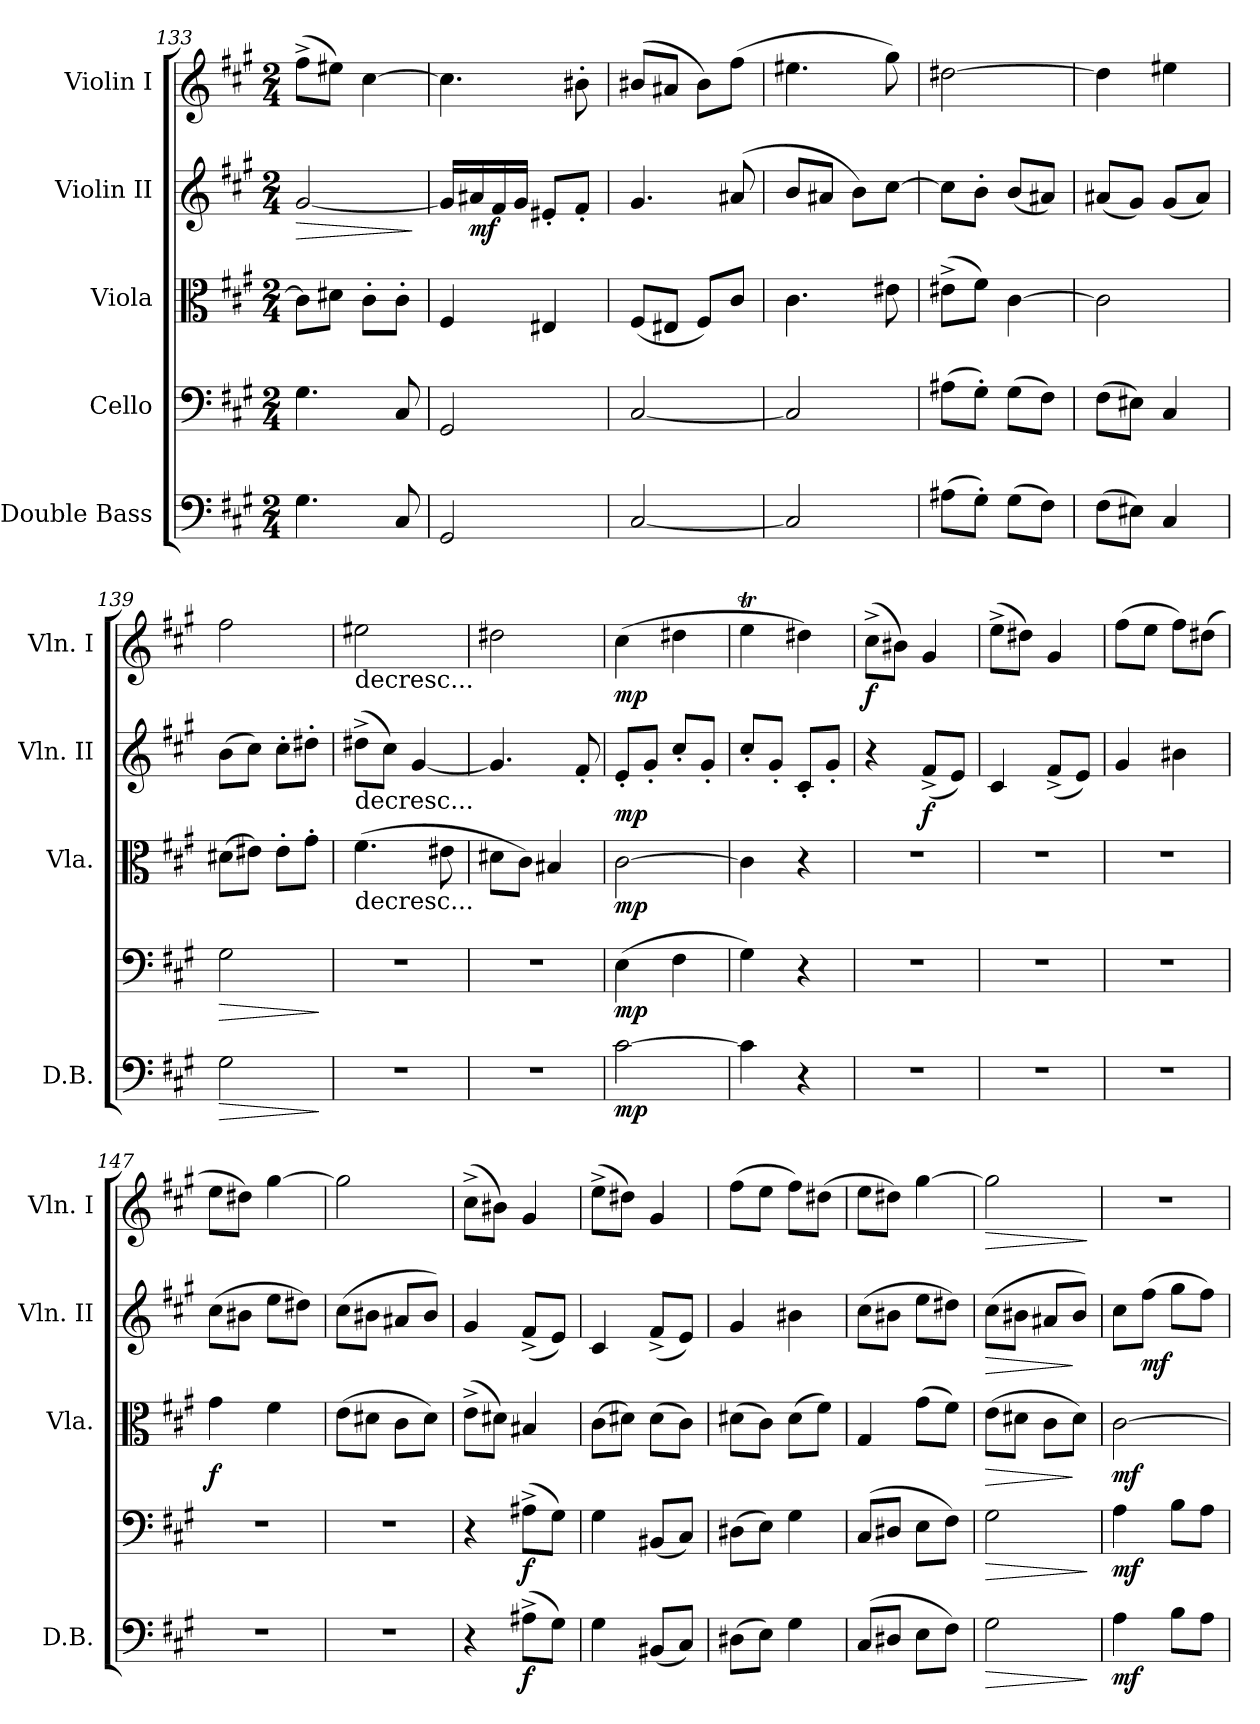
**kern	**dynam	**kern	**dynam	**kern	**dynam	**kern	**dynam	**kern	**dynam
*part5	*part5	*part4	*part4	*part3	*part3	*part2	*part2	*part1	*part1
*staff5	*staff5	*staff4	*staff4	*staff3	*staff3	*staff2	*staff2	*staff1	*staff1
*I"Double Bass	*	*I"Cello	*	*I"Viola	*	*I"Violin II	*	*I"Violin I	*
*I'D.B.	*	*	*	*I'Vla.	*	*I'Vln. II	*	*I'Vln. I	*
*clefF4	*	*clefF4	*	*clefC3	*	*clefG2	*	*clefG2	*
*ITrd7c12	*	*	*	*	*	*	*	*	*
*k[f#c#g#]	*	*k[f#c#g#]	*	*k[f#c#g#]	*	*k[f#c#g#]	*	*k[f#c#g#]	*
*A:	*	*A:	*	*A:	*	*A:	*	*A:	*
*M2/4	*	*M2/4	*	*M2/4	*	*M2/4	*	*M2/4	*
=133	=133	=133	=133	=133	=133	=133	=133	=133	=133
!	!	!	!	!	!	!	!LO:HP:b	!	!
4.GG#\	.	4.G#\	.	8c#\L]	.	[2g#/	>	(>8ff#^>\L	.
.	.	.	.	8d#X\J	.	.	.	8ee#X\J)	.
.	.	.	.	8c#'>\L	.	.	.	[4cc#\	.
8CC#/	.	8C#/	.	8c#'>\J	.	.	.	.	.
.	.	.	.	.	.	.	]	.	.
=134	=134	=134	=134	=134	=134	=134	=134	=134	=134
2GGG#/	.	2GG#/	.	4F#/	.	16g#/LL]	.	4.cc#\]	.
!	!	!	!	!	!	!	!LO:DY:b	!	!
.	.	.	.	.	.	16a#X/	mf	.	.
.	.	.	.	.	.	16f#/	.	.	.
.	.	.	.	.	.	16g#/JJ	.	.	.
.	.	.	.	4E#X/	.	8e#X'</L	.	.	.
.	.	.	.	.	.	8f#'</J	.	8b#X'>\	.
=135	=135	=135	=135	=135	=135	=135	=135	=135	=135
[2CC#/	.	[2C#/	.	(<8F#/L	.	4.g#/	.	(>8b#X/L	.
.	.	.	.	8E#X/J	.	.	.	8a#X/J	.
.	.	.	.	8F#/L)	.	.	.	8b#\L)	.
.	.	.	.	8c#/J	.	(>8a#X/	.	(>8ff#\J	.
!!LO:PB:g=z
=136	=136	=136	=136	=136	=136	=136	=136	=136	=136
2CC#/]	.	2C#/]	.	4.c#\	.	8b/L	.	4.ee#X\	.
.	.	.	.	.	.	8a#X/J	.	.	.
.	.	.	.	.	.	8b\L)	.	.	.
.	.	.	.	8e#X\	.	[8cc#\J	.	8gg#\)	.
=137	=137	=137	=137	=137	=137	=137	=137	=137	=137
(>8AA#X\L	.	(>8A#X\L	.	(>8e#X^>\L	.	8cc#\L]	.	[2dd#X\	.
8GG#'>\J)	.	8G#'>\J)	.	8f#\J)	.	8b'>\J	.	.	.
(>8GG#\L	.	(>8G#\L	.	[4c#\	.	(<8b/L	.	.	.
8FF#\J)	.	8F#\J)	.	.	.	8a#X/J)	.	.	.
=138	=138	=138	=138	=138	=138	=138	=138	=138	=138
(>8FF#\L	.	(>8F#\L	.	2c#\]	.	(<8a#X/L	.	4dd#\]	.
8EE#X\J)	.	8E#X\J)	.	.	.	8g#/J)	.	.	.
4CC#/	.	4C#/	.	.	.	(<8g#/L	.	4ee#X\	.
.	.	.	.	.	.	8a#/J)	.	.	.
=139	=139	=139	=139	=139	=139	=139	=139	=139	=139
!	!LO:HP:b	!	!LO:HP:b	!	!	!	!	!	!
2GG#\	>	2G#\	>	(>8d#X\L	.	(>8b\L	.	2ff#\	.
.	.	.	.	8e#X\J)	.	8cc#\J)	.	.	.
.	.	.	.	8e#'>\L	.	8cc#'>\L	.	.	.
.	.	.	.	8g#'>\J	.	8dd#X'>\J	.	.	.
.	]	.	]	.	.	.	.	.	.
=140	=140	=140	=140	=140	=140	=140	=140	=140	=140
!	!	!	!	!	!	!	!	!LO:TX:b:t=decresc...	!
!	!	!	!	!	!	!LO:TX:b:t=decresc...	!	!	!
!	!	!	!	!LO:TX:b:t=decresc...	!	!	!	!	!
2r	.	2r	.	(>4.f#\	.	(>8dd#X^>\L	.	2ee#X\	.
.	.	.	.	.	.	8cc#\J)	.	.	.
.	.	.	.	.	.	[4g#/	.	.	.
.	.	.	.	8e#X\	.	.	.	.	.
=141	=141	=141	=141	=141	=141	=141	=141	=141	=141
2r	.	2r	.	8d#X\L	.	4.g#/]	.	2dd#X\	.
.	.	.	.	8c#\J)	.	.	.	.	.
.	.	.	.	4B#X/	.	.	.	.	.
.	.	.	.	.	.	8f#'</	.	.	.
=142	=142	=142	=142	=142	=142	=142	=142	=142	=142
!	!LO:DY:b	!	!LO:DY:b	!	!LO:DY:b	!	!LO:DY:b	!	!LO:DY:b
[2C#\	mp	(>4E\	mp	[2c#\	mp	8e'</L	mp	(>4cc#\	mp
.	.	.	.	.	.	8g#'</J	.	.	.
.	.	4F#\	.	.	.	8cc#'</L	.	4dd#X\	.
.	.	.	.	.	.	8g#'</J	.	.	.
!!LO:LB:g=z
=143	=143	=143	=143	=143	=143	=143	=143	=143	=143
4C#\]	.	4G#\)	.	4c#\]	.	8cc#'</L	.	4eeT\	.
.	.	.	.	.	.	8g#'</J	.	.	.
4r	.	4r	.	4r	.	8c#'</L	.	4dd#X\)	.
.	.	.	.	.	.	8g#'</J	.	.	.
=144	=144	=144	=144	=144	=144	=144	=144	=144	=144
!	!	!	!	!	!	!	!	!	!LO:DY:b
2r	.	2r	.	2r	.	4r	.	(>8cc#^>\L	f
.	.	.	.	.	.	.	.	8b#X\J)	.
!	!	!	!	!	!	!	!LO:DY:b	!	!
.	.	.	.	.	.	(<8f#^</L	f	4g#/	.
.	.	.	.	.	.	8e/J)	.	.	.
=145	=145	=145	=145	=145	=145	=145	=145	=145	=145
2r	.	2r	.	2r	.	4c#/	.	(>8ee^>\L	.
.	.	.	.	.	.	.	.	8dd#X\J)	.
.	.	.	.	.	.	(<8f#^</L	.	4g#/	.
.	.	.	.	.	.	8e/J)	.	.	.
=146	=146	=146	=146	=146	=146	=146	=146	=146	=146
2r	.	2r	.	2r	.	4g#/	.	(>8ff#\L	.
.	.	.	.	.	.	.	.	8ee\J	.
.	.	.	.	.	.	4b#X\	.	8ff#\L)	.
.	.	.	.	.	.	.	.	(>8dd#X\J	.
=147	=147	=147	=147	=147	=147	=147	=147	=147	=147
!	!	!	!	!	!LO:DY:b	!	!	!	!
2r	.	2r	.	4g#\	f	(>8cc#\L	.	8ee\L	.
.	.	.	.	.	.	8b#X\J	.	8dd#X\J)	.
.	.	.	.	4f#\	.	8ee\L	.	[4gg#\	.
.	.	.	.	.	.	8dd#X\J)	.	.	.
=148	=148	=148	=148	=148	=148	=148	=148	=148	=148
2r	.	2r	.	(>8e\L	.	(>8cc#\L	.	2gg#\]	.
.	.	.	.	8d#X\J	.	8b#X\J	.	.	.
.	.	.	.	8c#\L	.	8a#X/L	.	.	.
.	.	.	.	8d#\J)	.	8b#/J)	.	.	.
=149	=149	=149	=149	=149	=149	=149	=149	=149	=149
4r	.	4r	.	(>8e^>\L	.	4g#/	.	(>8cc#^>\L	.
.	.	.	.	8d#X\J)	.	.	.	8b#X\J)	.
!	!LO:DY:b	!	!LO:DY:b	!	!	!	!	!	!
(>8AA#X^>\L	f	(>8A#X^>\L	f	4B#X/	.	(<8f#^</L	.	4g#/	.
8GG#\J)	.	8G#\J)	.	.	.	8e/J)	.	.	.
=150	=150	=150	=150	=150	=150	=150	=150	=150	=150
4GG#\	.	4G#\	.	(>8c#\L	.	4c#/	.	(>8ee^>\L	.
.	.	.	.	8d#X\J)	.	.	.	8dd#X\J)	.
(<8BBB#X/L	.	(<8BB#X/L	.	(>8d#\L	.	(<8f#^</L	.	4g#/	.
8CC#/J)	.	8C#/J)	.	8c#\J)	.	8e/J)	.	.	.
!!LO:PB:g=z
=151	=151	=151	=151	=151	=151	=151	=151	=151	=151
(>8DD#X\L	.	(>8D#X\L	.	(>8d#X\L	.	4g#/	.	(>8ff#\L	.
8EE\J)	.	8E\J)	.	8c#\J)	.	.	.	8ee\J	.
4GG#\	.	4G#\	.	(>8d#\L	.	4b#X\	.	8ff#\L)	.
.	.	.	.	8f#\J)	.	.	.	(>8dd#X\J	.
=152	=152	=152	=152	=152	=152	=152	=152	=152	=152
(>8CC#/L	.	(>8C#/L	.	4G#/	.	(>8cc#\L	.	8ee\L	.
8DD#X/J	.	8D#X/J	.	.	.	8b#X\J	.	8dd#X\J)	.
8EE\L	.	8E\L	.	(>8g#\L	.	8ee\L	.	[4gg#\	.
8FF#\J)	.	8F#\J)	.	8f#\J)	.	8dd#X\J)	.	.	.
=153	=153	=153	=153	=153	=153	=153	=153	=153	=153
!	!LO:HP:b	!	!LO:HP:b	!	!LO:HP:b	!	!LO:HP:b	!	!LO:HP:b
2GG#\	>	2G#\	>	(>8e\L	>	(>8cc#\L	>	2gg#\]	>
.	.	.	.	8d#X\J	.	8b#X\J	.	.	.
.	.	.	.	8c#\L	.	8a#X/L	.	.	.
.	.	.	.	8d#\J)	]	8b#/J)	]	.	.
.	]	.	]	.	.	.	.	.	]
=154	=154	=154	=154	=154	=154	=154	=154	=154	=154
!	!LO:DY:b	!	!LO:DY:b	!	!LO:DY:b	!	!	!	!
4AA\	mf	4A\	mf	[2c#\	mf	8cc#\L	.	2r	.
!	!	!	!	!	!	!	!LO:DY:b	!	!
.	.	.	.	.	.	(>8ff#\J	mf	.	.
8BB\L	.	8B\L	.	.	.	8gg#\L	.	.	.
8AA\J	.	8A\J	.	.	.	8ff#\J)	.	.	.
=	=	=	=	=	=	=	=	=	=
*-	*-	*-	*-	*-	*-	*-	*-	*-	*-
